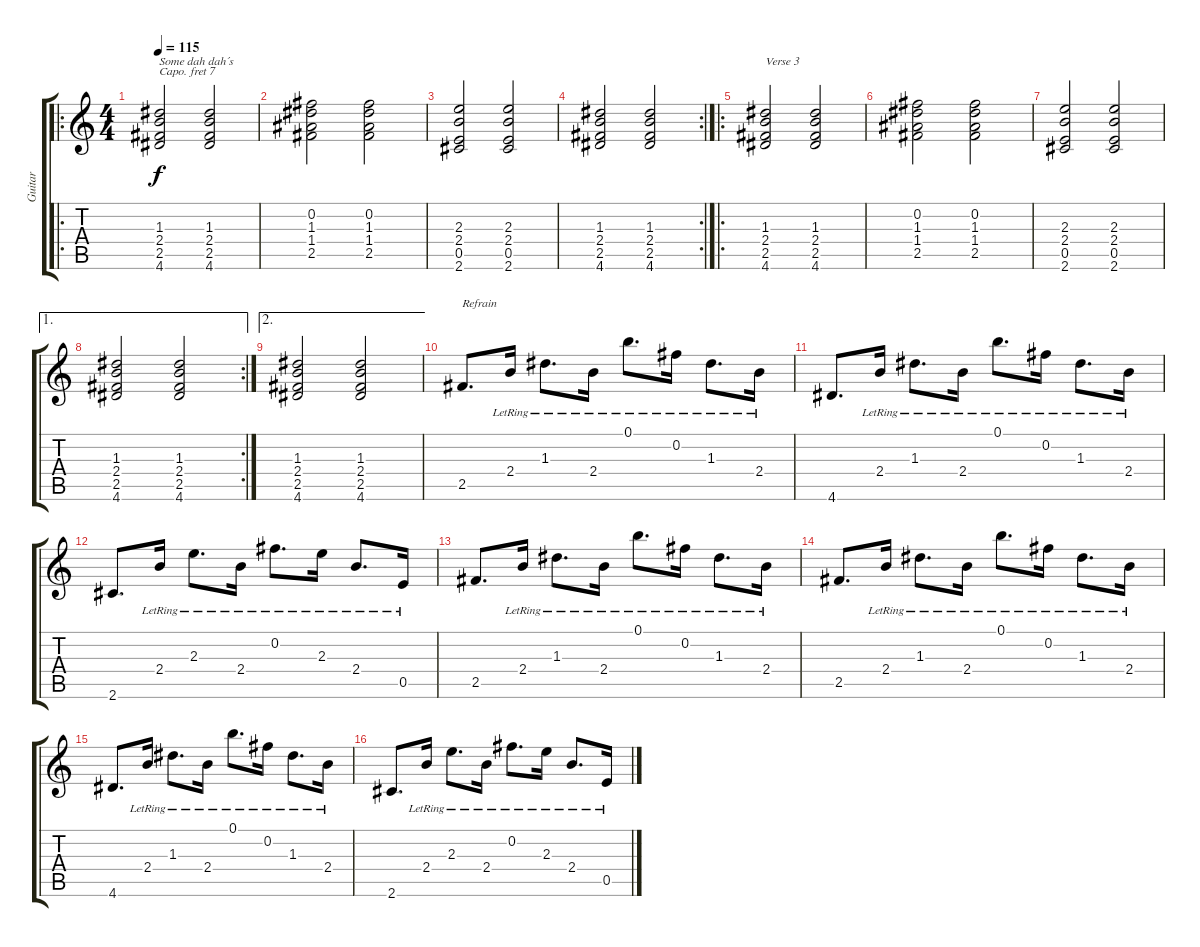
\track ("Guitar" "Guitar") {instrument acousticguitarnylon}
\staff {score tabs}
\capo 7
\tuning (E4 B3 G3 D3 A2 E2) {hide}
\ro
\ts (4 4)
\tempo 115
\clef g2
\ks c
(1.3 2.4 2.5 4.6).2{txt "Some dah dah´s" dy f} (1.3 2.4 2.5 4.6).2 |
(0.2 1.3 1.4 2.5).2 (0.2 1.3 1.4 2.5).2 |
(2.3 2.4 0.5 2.6).2 (2.3 2.4 0.5 2.6).2 |
\rc 2
(1.3 2.4 2.5 4.6).2{txt " "} (1.3 2.4 2.5 4.6).2 |
\ro
(1.3 2.4 2.5 4.6).2{txt "Verse 3"} (1.3 2.4 2.5 4.6).2 |
(0.2 1.3 1.4 2.5).2 (0.2 1.3 1.4 2.5).2 |
(2.3 2.4 0.5 2.6).2 (2.3 2.4 0.5 2.6).2 |
\ae 1
\rc 2
(1.3 2.4 2.5 4.6).2 (1.3 2.4 2.5 4.6).2 |
\ae 2
(1.3 2.4 2.5 4.6).2 (1.3 2.4 2.5 4.6).2 |
2.5.8{d txt "Refrain"} 2.4{lr}.16 1.3{lr}.8{d} 2.4{lr}.16 0.1{lr}.8{d} 0.2{lr}.16 1.3{lr}.8{d} 2.4{lr}.16 |
4.6.8{d} 2.4{lr}.16 1.3{lr}.8{d} 2.4{lr}.16 0.1{lr}.8{d} 0.2{lr}.16 1.3{lr}.8{d} 2.4{lr}.16 |
2.6.8{d} 2.4{lr}.16 2.3{lr}.8{d} 2.4{lr}.16 0.2{lr}.8{d} 2.3{lr}.16 2.4{lr}.8{d} 0.5{lr}.16 |
2.5.8{d} 2.4{lr}.16 1.3{lr}.8{d} 2.4{lr}.16 0.1{lr}.8{d} 0.2{lr}.16 1.3{lr}.8{d} 2.4{lr}.16 |
2.5.8{d} 2.4{lr}.16 1.3{lr}.8{d} 2.4{lr}.16 0.1{lr}.8{d} 0.2{lr}.16 1.3{lr}.8{d} 2.4{lr}.16 |
4.6.8{d} 2.4{lr}.16 1.3{lr}.8{d} 2.4{lr}.16 0.1{lr}.8{d} 0.2{lr}.16 1.3{lr}.8{d} 2.4{lr}.16 |
2.6.8{d} 2.4{lr}.16 2.3{lr}.8{d} 2.4{lr}.16 0.2{lr}.8{d} 2.3{lr}.16 2.4{lr}.8{d} 0.5{lr}.16
